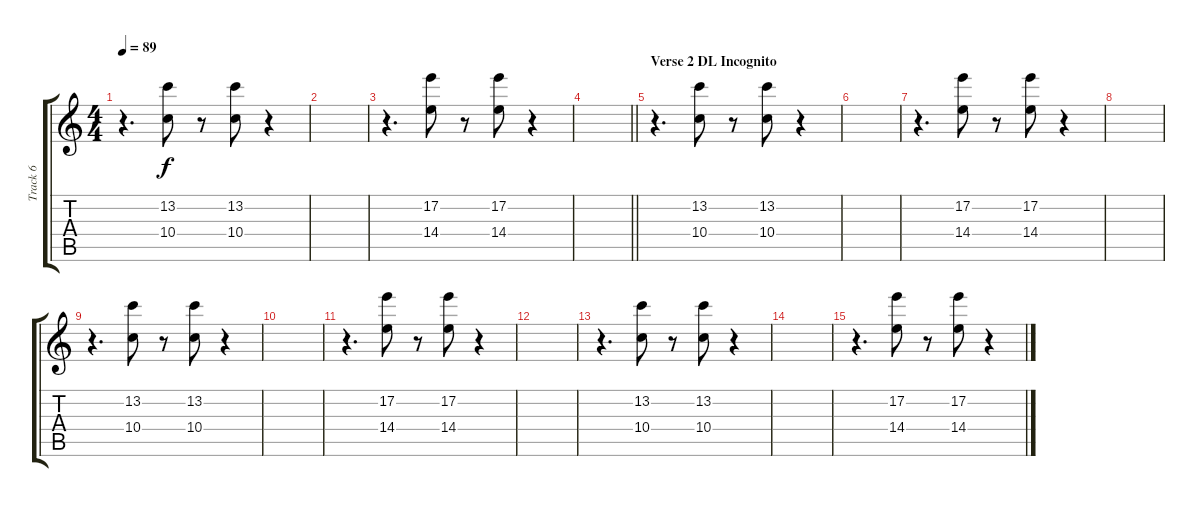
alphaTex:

\track ("Track 6" "Track 6") {instrument acousticguitarsteel}
\staff {score tabs}
\tuning (E4 B3 G3 D3 A2 E2) {hide}
\ts (4 4)
\tempo 89
\clef g2
\ks c
r.4{d dy f} (13.2 10.4).8 r.8 (13.2 10.4).8 r.4 |
|
r.4{d} (17.2 14.4).8 r.8 (17.2 14.4).8 r.4 |
\barLineRight lightlight
|
\section ("" "Verse 2 DL Incognito")
r.4{d} (13.2 10.4).8 r.8 (13.2 10.4).8 r.4 |
|
r.4{d} (17.2 14.4).8 r.8 (17.2 14.4).8 r.4 |
|
r.4{d} (13.2 10.4).8 r.8 (13.2 10.4).8 r.4 |
|
r.4{d} (17.2 14.4).8 r.8 (17.2 14.4).8 r.4 |
|
r.4{d} (13.2 10.4).8 r.8 (13.2 10.4).8 r.4 |
|
r.4{d} (17.2 14.4).8 r.8 (17.2 14.4).8 r.4
